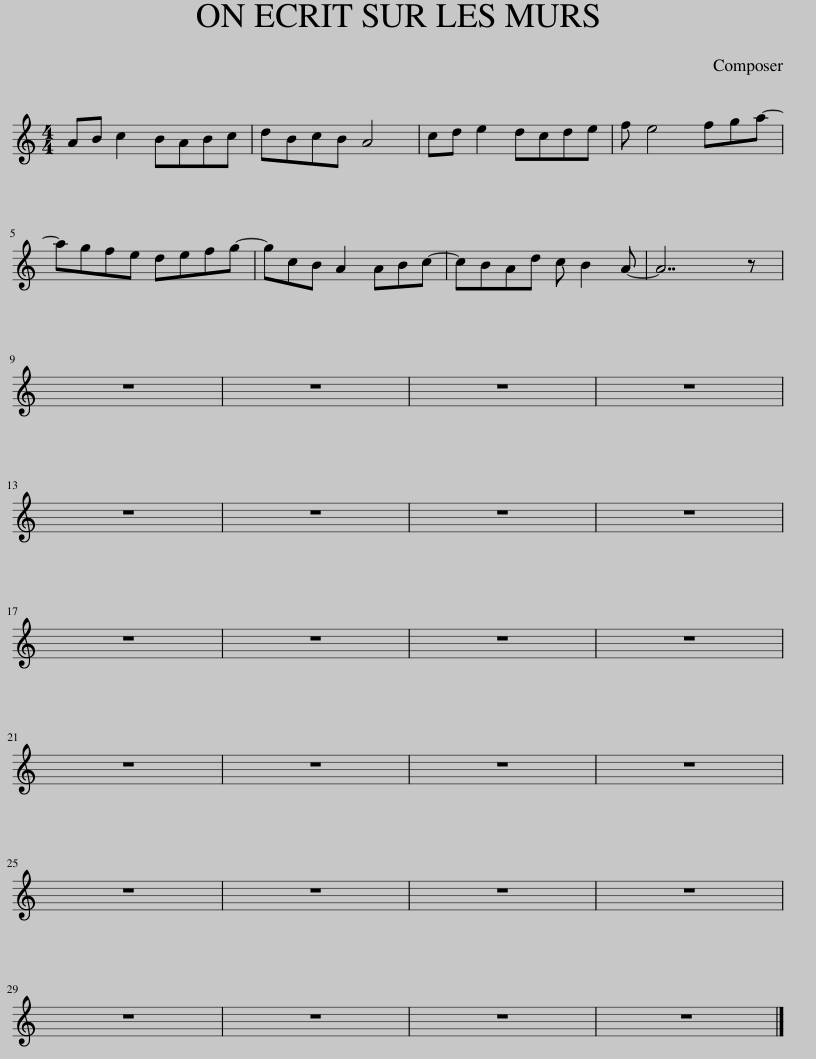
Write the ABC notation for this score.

X:1
L:1/8
M:4/4
I:linebreak $
K:C
V:1 treble
V:1
 AB c2 BABc | dBcB A4 | cd e2 dcde | f e4 fga- |$ agfe defg- | %5
 gcB A2 ABc- | cBAd c B2 A- | A7 z |$ z8 | z8 | %10
 z8 | z8 |$ z8 | z8 | z8 | %15
 z8 |$ z8 | z8 | z8 | z8 |$ %20
 z8 | z8 | z8 | z8 |$ z8 | %25
 z8 | z8 | z8 |$ z8 | z8 | %30
 z8 | z8 |] %32
